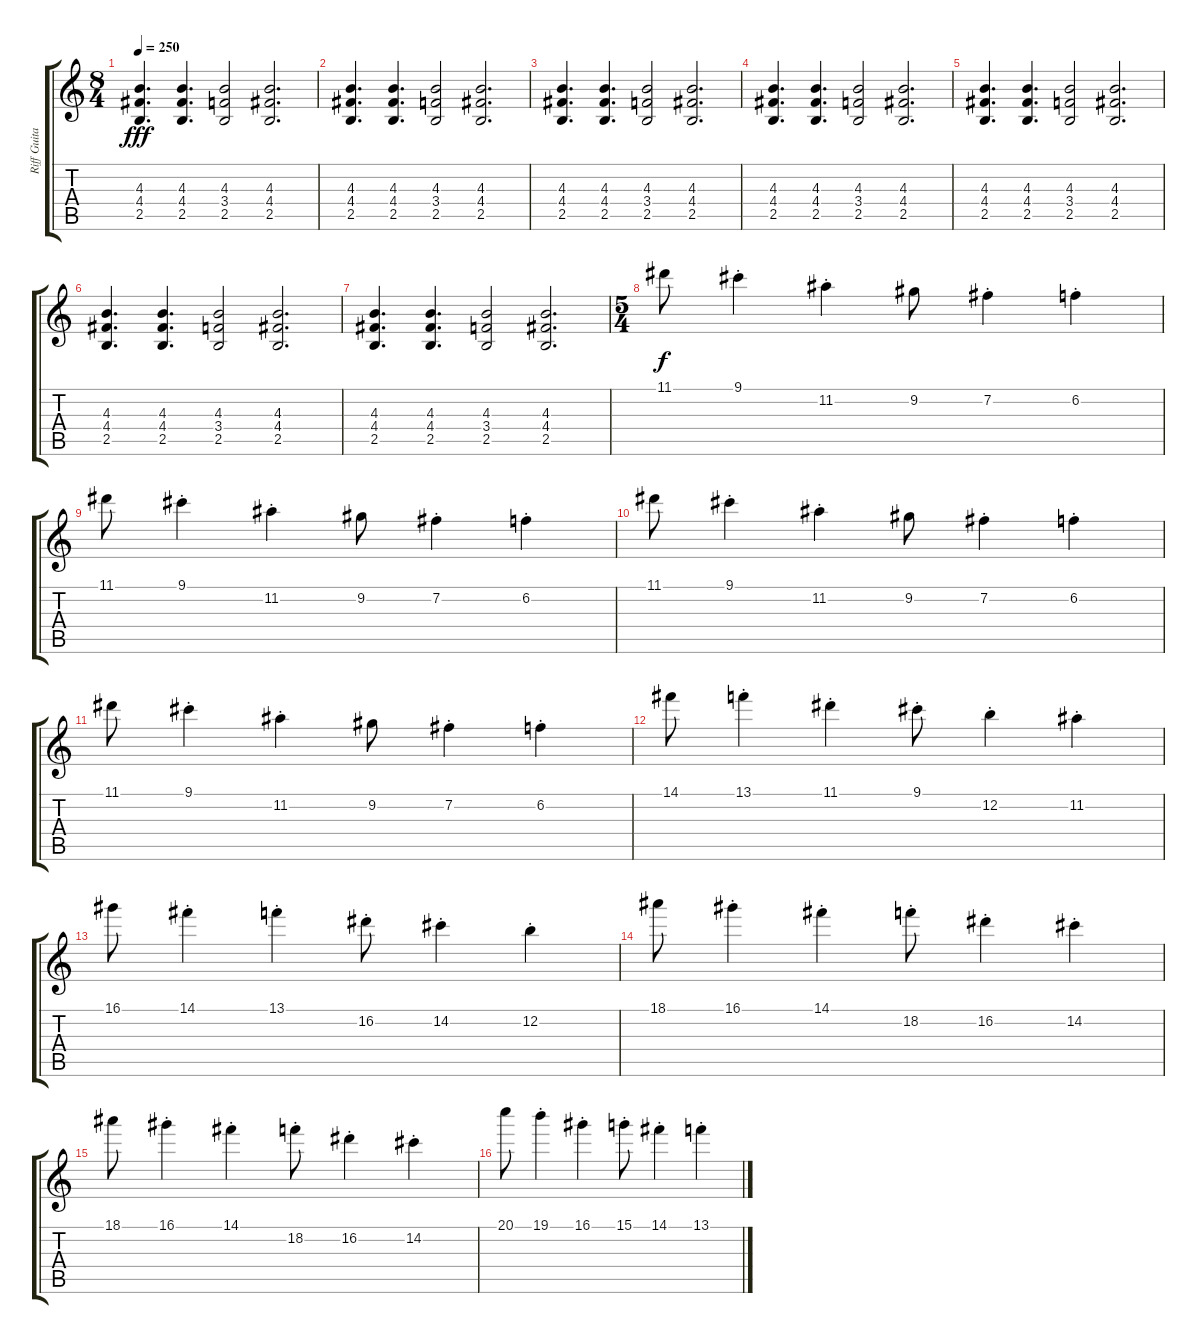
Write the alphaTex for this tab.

\track ("Riff Guitar" "Riff Guita") {instrument distortionguitar}
\staff {score tabs}
\tuning (E4 B3 G3 D3 A2 E2) {hide}
\ts (8 4)
\tempo 250
\clef g2
\ks c
(4.3 4.4 2.5).4{d dy fff instrument distortionguitar} (4.3 4.4 2.5).4{d} (4.3 3.4 2.5).2 (4.3 4.4 2.5).2{d} |
(4.3 4.4 2.5).4{d instrument distortionguitar} (4.3 4.4 2.5).4{d} (4.3 3.4 2.5).2 (4.3 4.4 2.5).2{d} |
(4.3 4.4 2.5).4{d instrument distortionguitar} (4.3 4.4 2.5).4{d} (4.3 3.4 2.5).2 (4.3 4.4 2.5).2{d} |
(4.3 4.4 2.5).4{d instrument distortionguitar} (4.3 4.4 2.5).4{d} (4.3 3.4 2.5).2 (4.3 4.4 2.5).2{d} |
(4.3 4.4 2.5).4{d instrument distortionguitar} (4.3 4.4 2.5).4{d} (4.3 3.4 2.5).2 (4.3 4.4 2.5).2{d} |
(4.3 4.4 2.5).4{d instrument distortionguitar} (4.3 4.4 2.5).4{d} (4.3 3.4 2.5).2 (4.3 4.4 2.5).2{d} |
(4.3 4.4 2.5).4{d instrument distortionguitar} (4.3 4.4 2.5).4{d} (4.3 3.4 2.5).2 (4.3 4.4 2.5).2{d} |
\ts (5 4)
11.1.8{dy f} 9.1{st}.4 11.2{st}.4 9.2.8 7.2{st}.4 6.2{st}.4 |
11.1.8 9.1{st}.4 11.2{st}.4 9.2.8 7.2{st}.4 6.2{st}.4 |
11.1.8 9.1{st}.4 11.2{st}.4 9.2.8 7.2{st}.4 6.2{st}.4 |
11.1.8 9.1{st}.4 11.2{st}.4 9.2.8 7.2{st}.4 6.2{st}.4 |
14.1.8 13.1{st}.4 11.1{st}.4 9.1{st}.8 12.2{st}.4 11.2{st}.4 |
16.1.8 14.1{st}.4 13.1{st}.4 16.2{st}.8 14.2{st}.4 12.2{st}.4 |
18.1.8 16.1{st}.4 14.1{st}.4 18.2{st}.8 16.2{st}.4 14.2{st}.4 |
18.1.8 16.1{st}.4 14.1{st}.4 18.2{st}.8 16.2{st}.4 14.2{st}.4 |
20.1.8 19.1{st}.4 16.1{st}.4 15.1{st}.8 14.1{st}.4 13.1{st}.4
